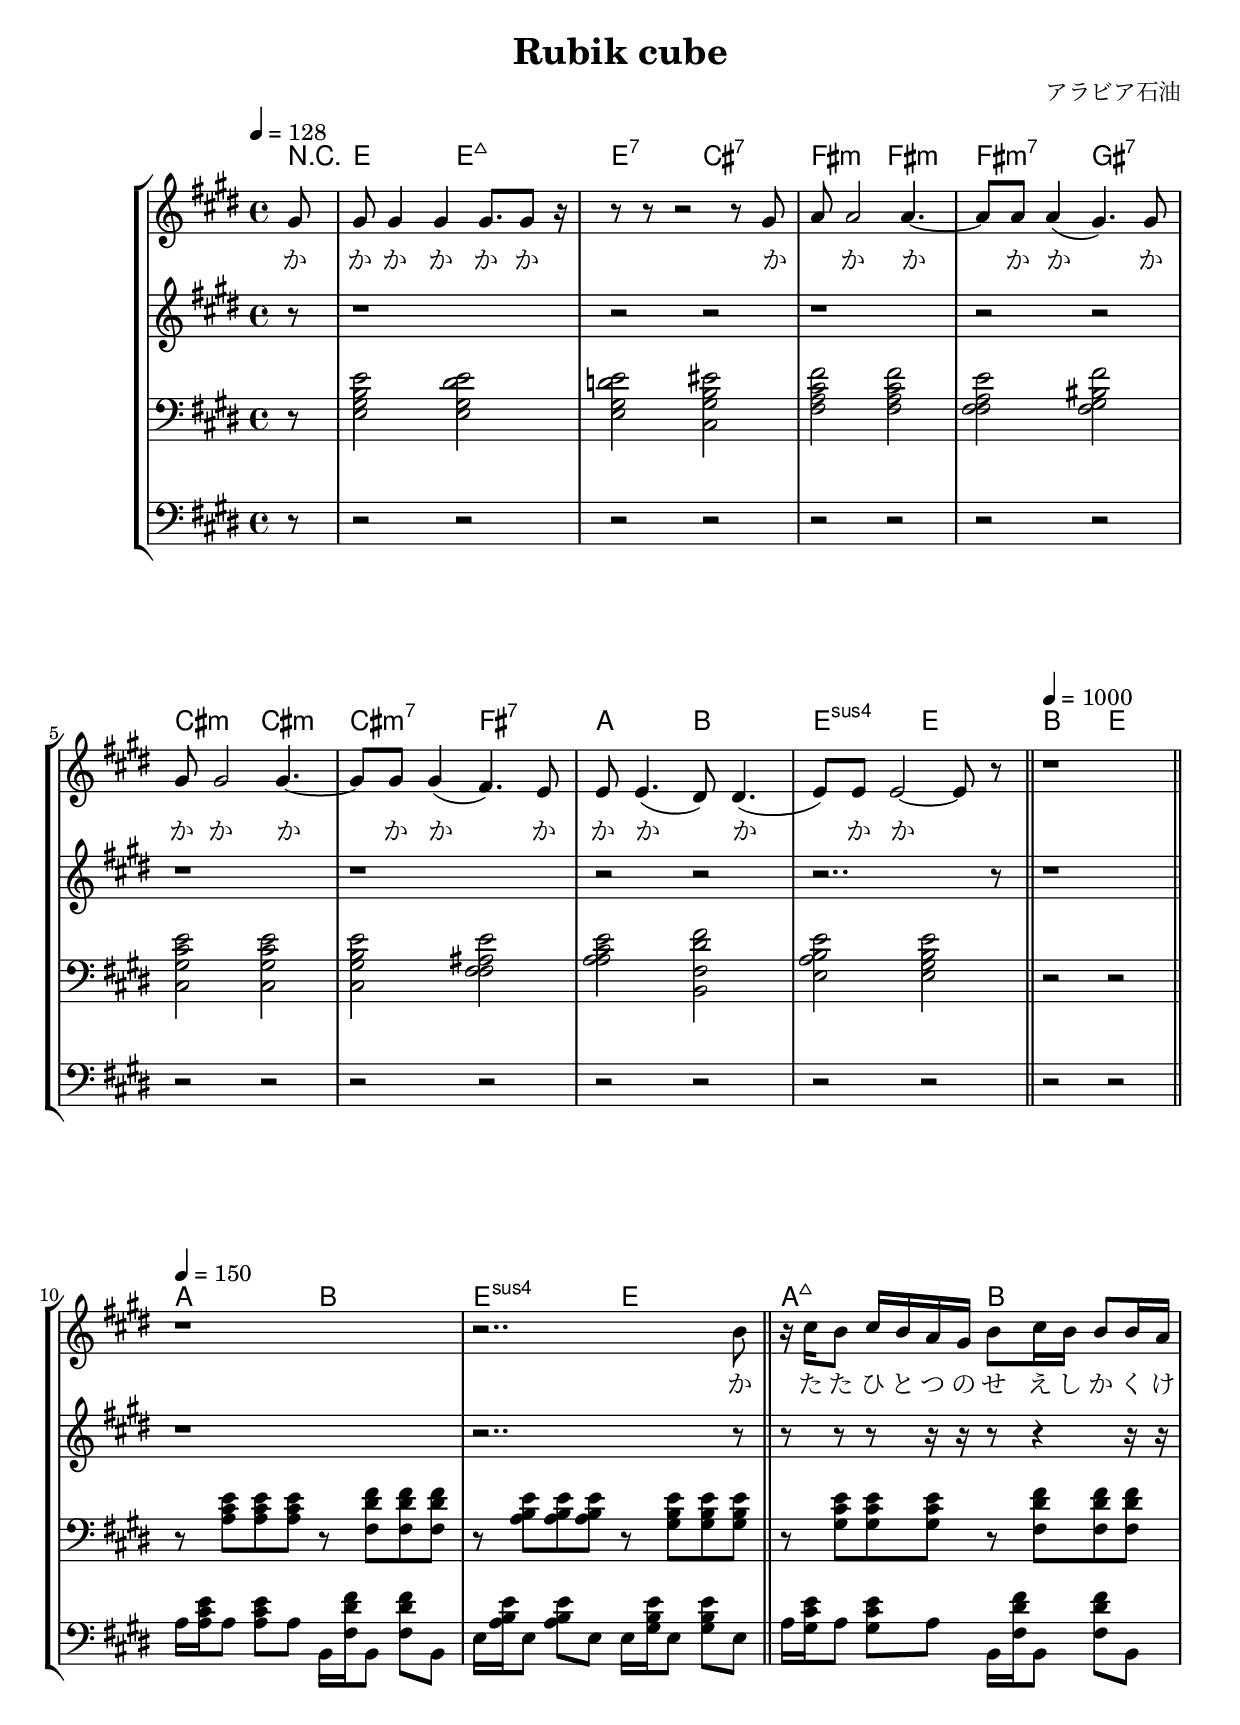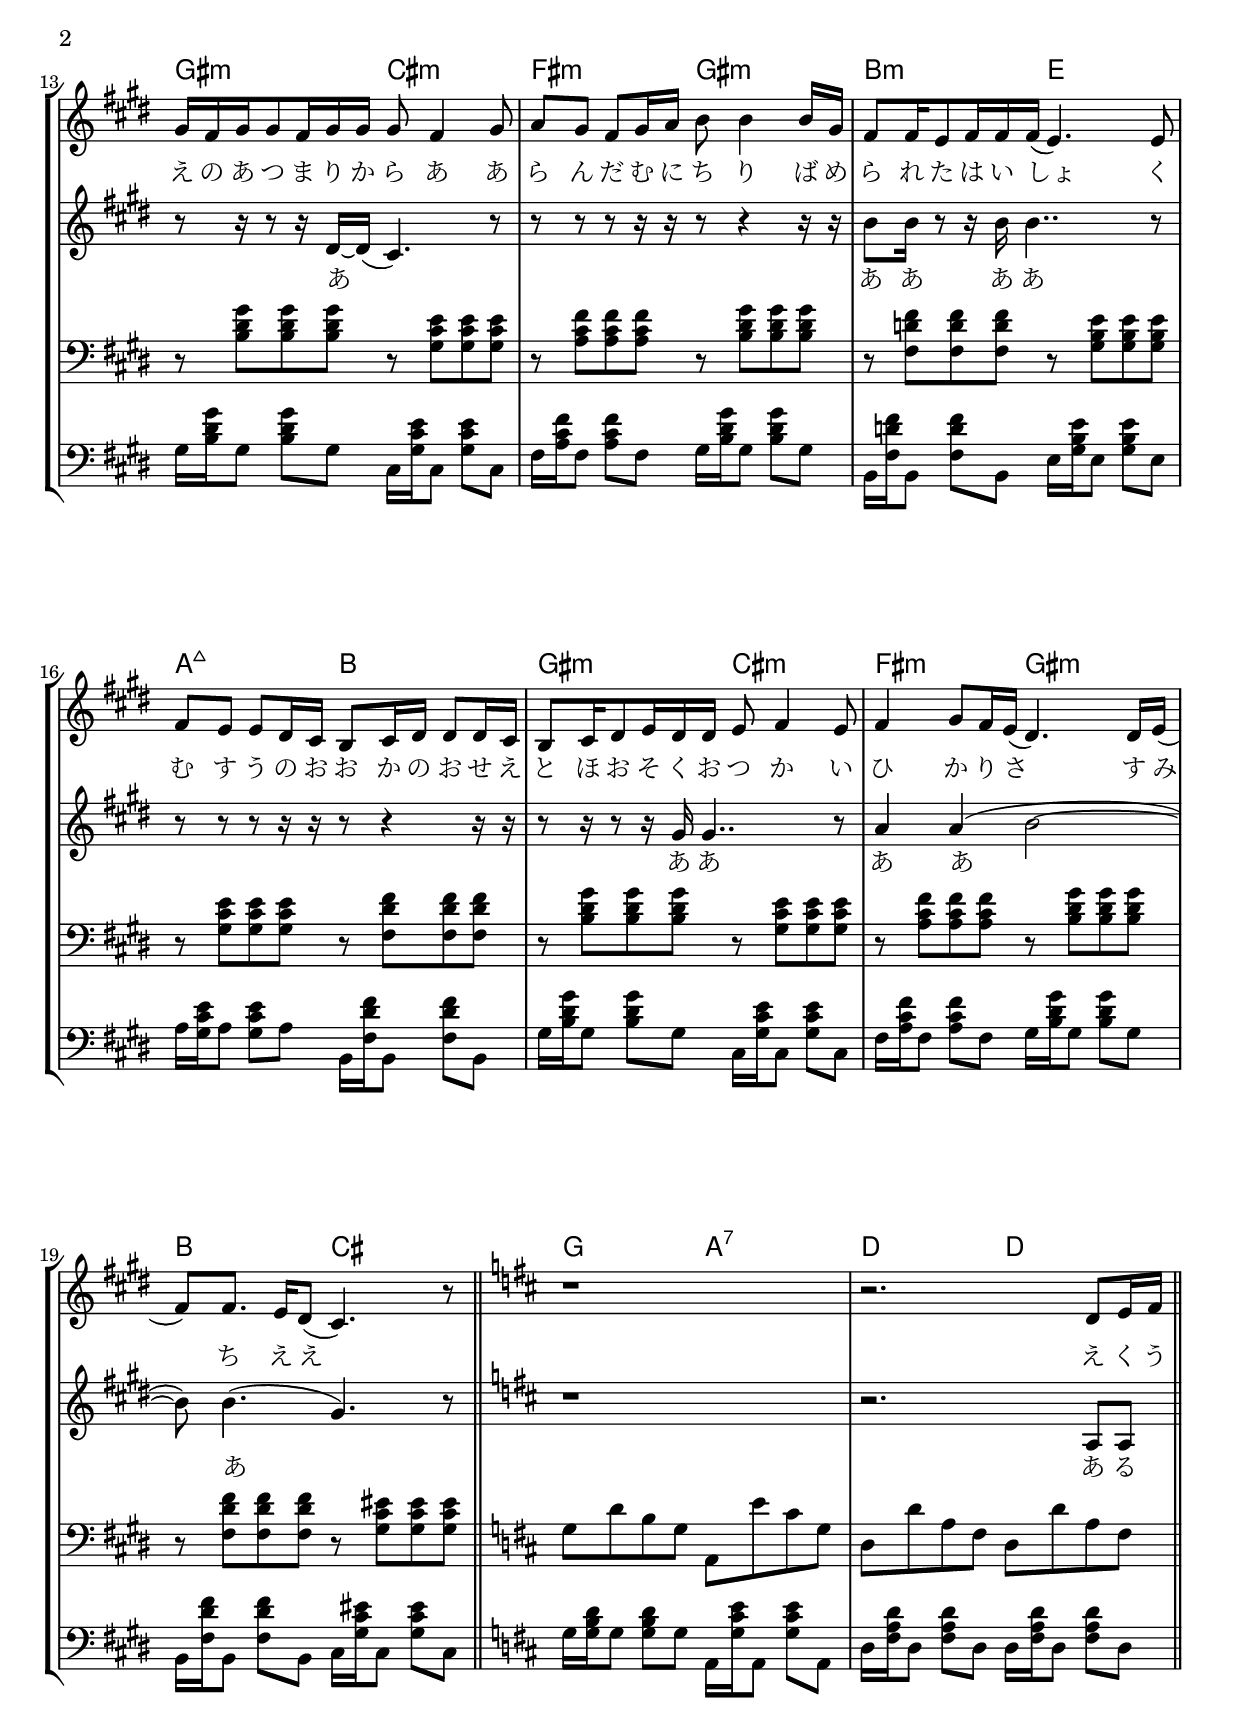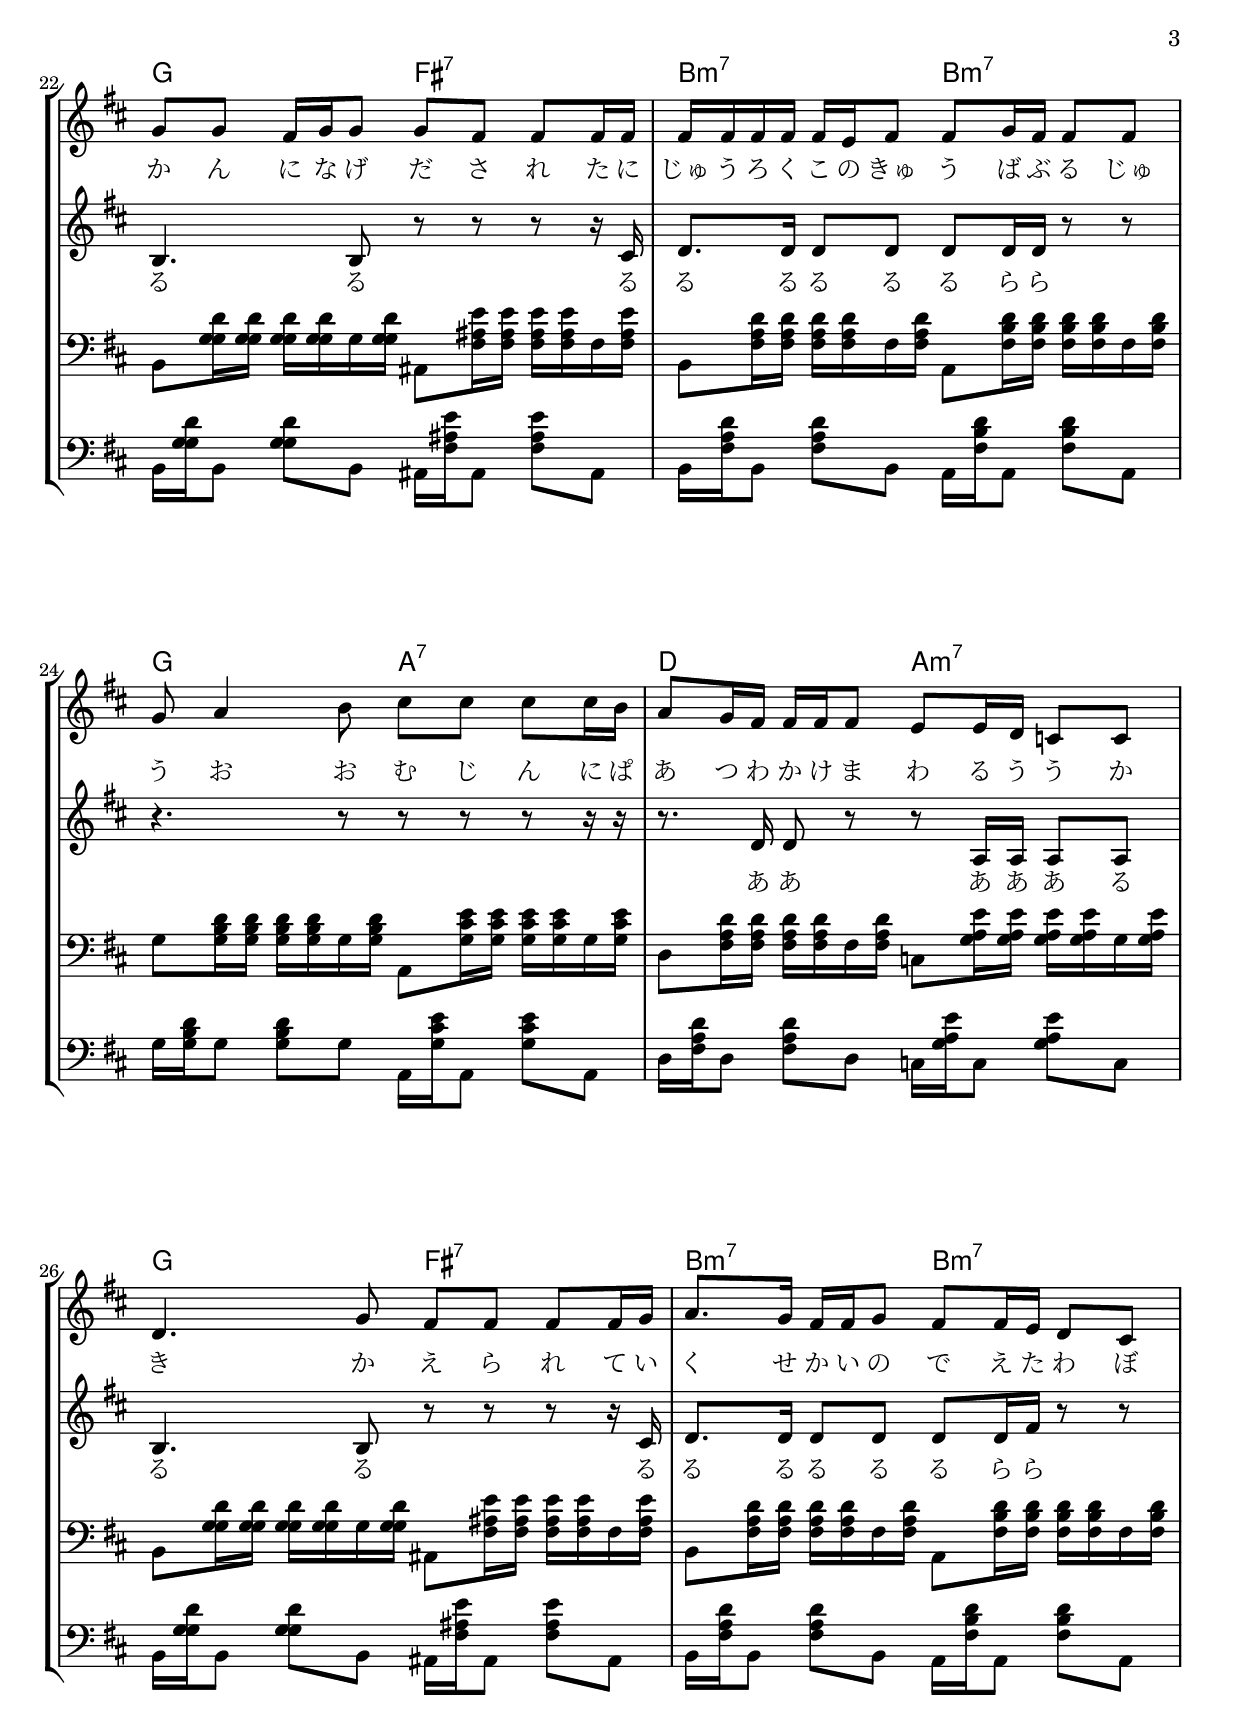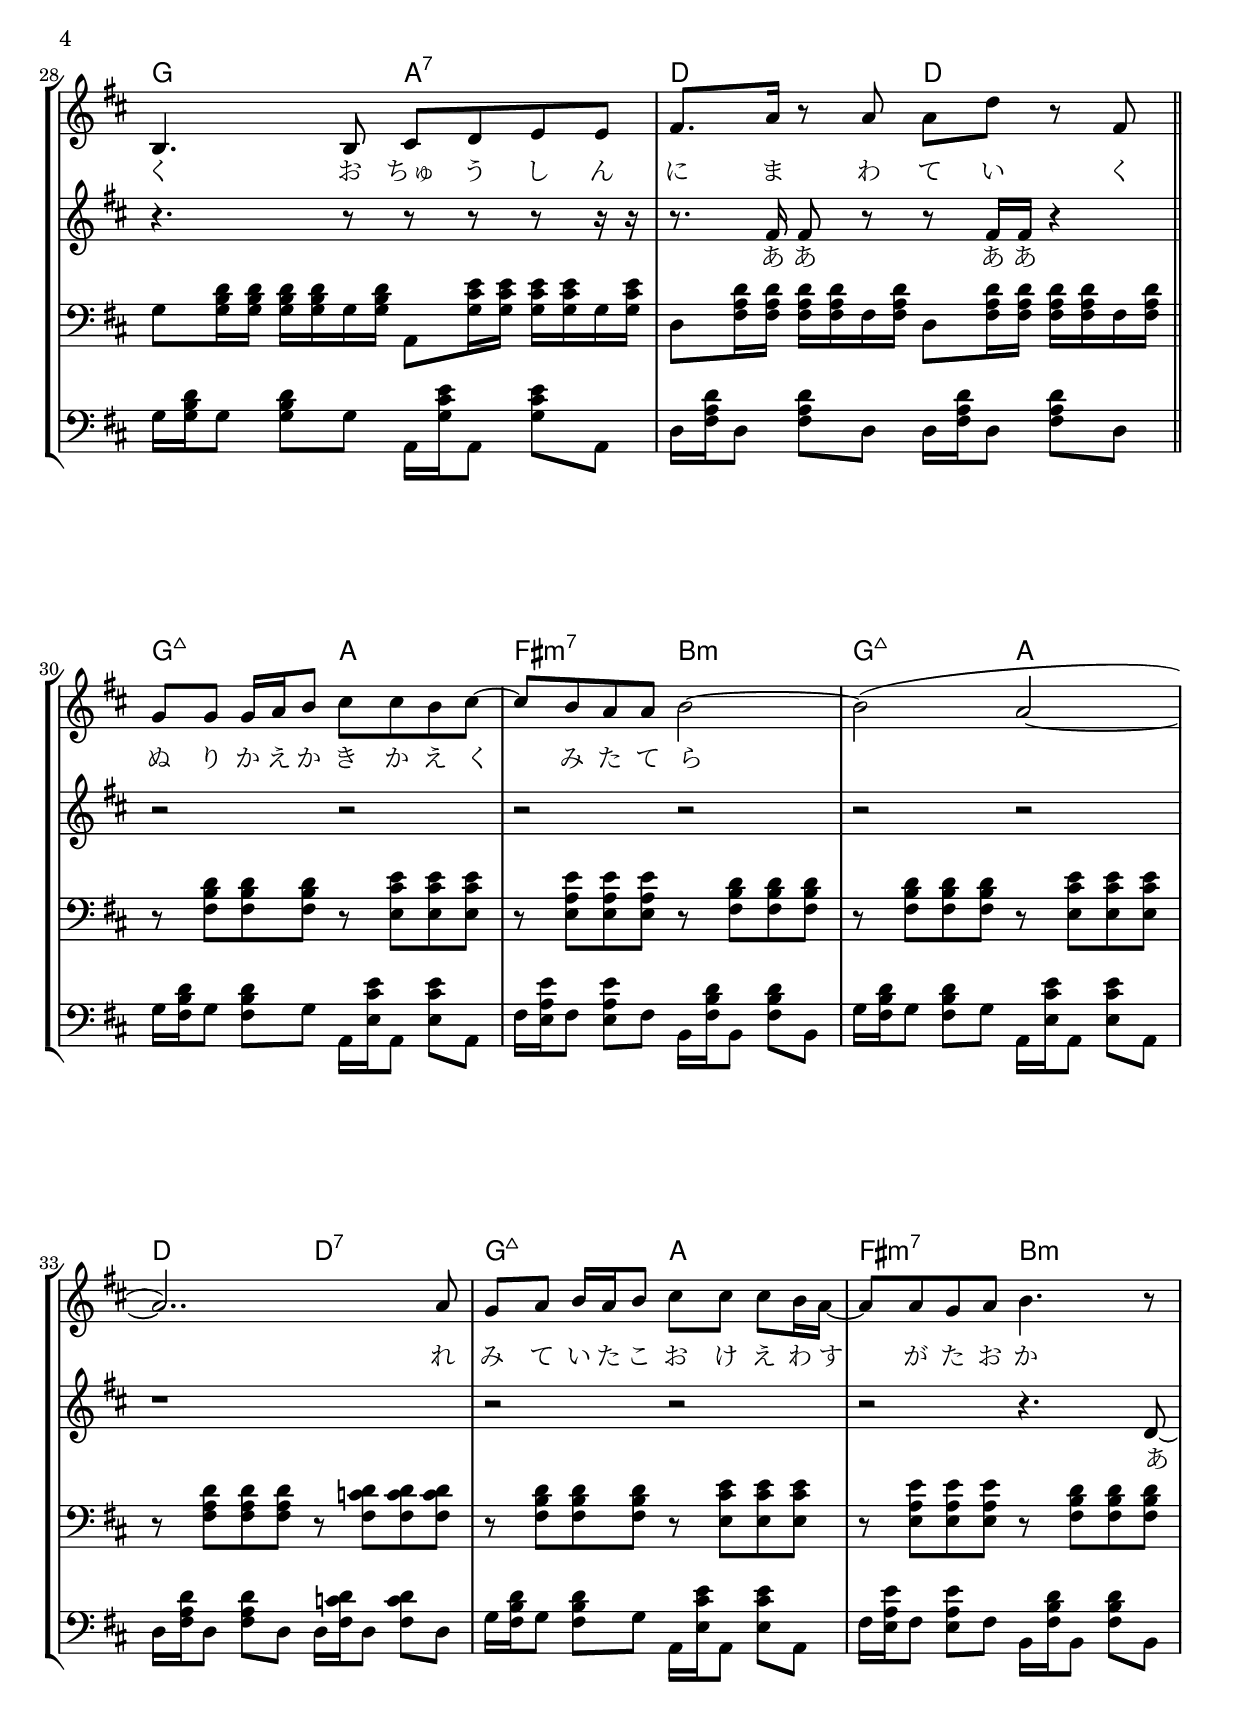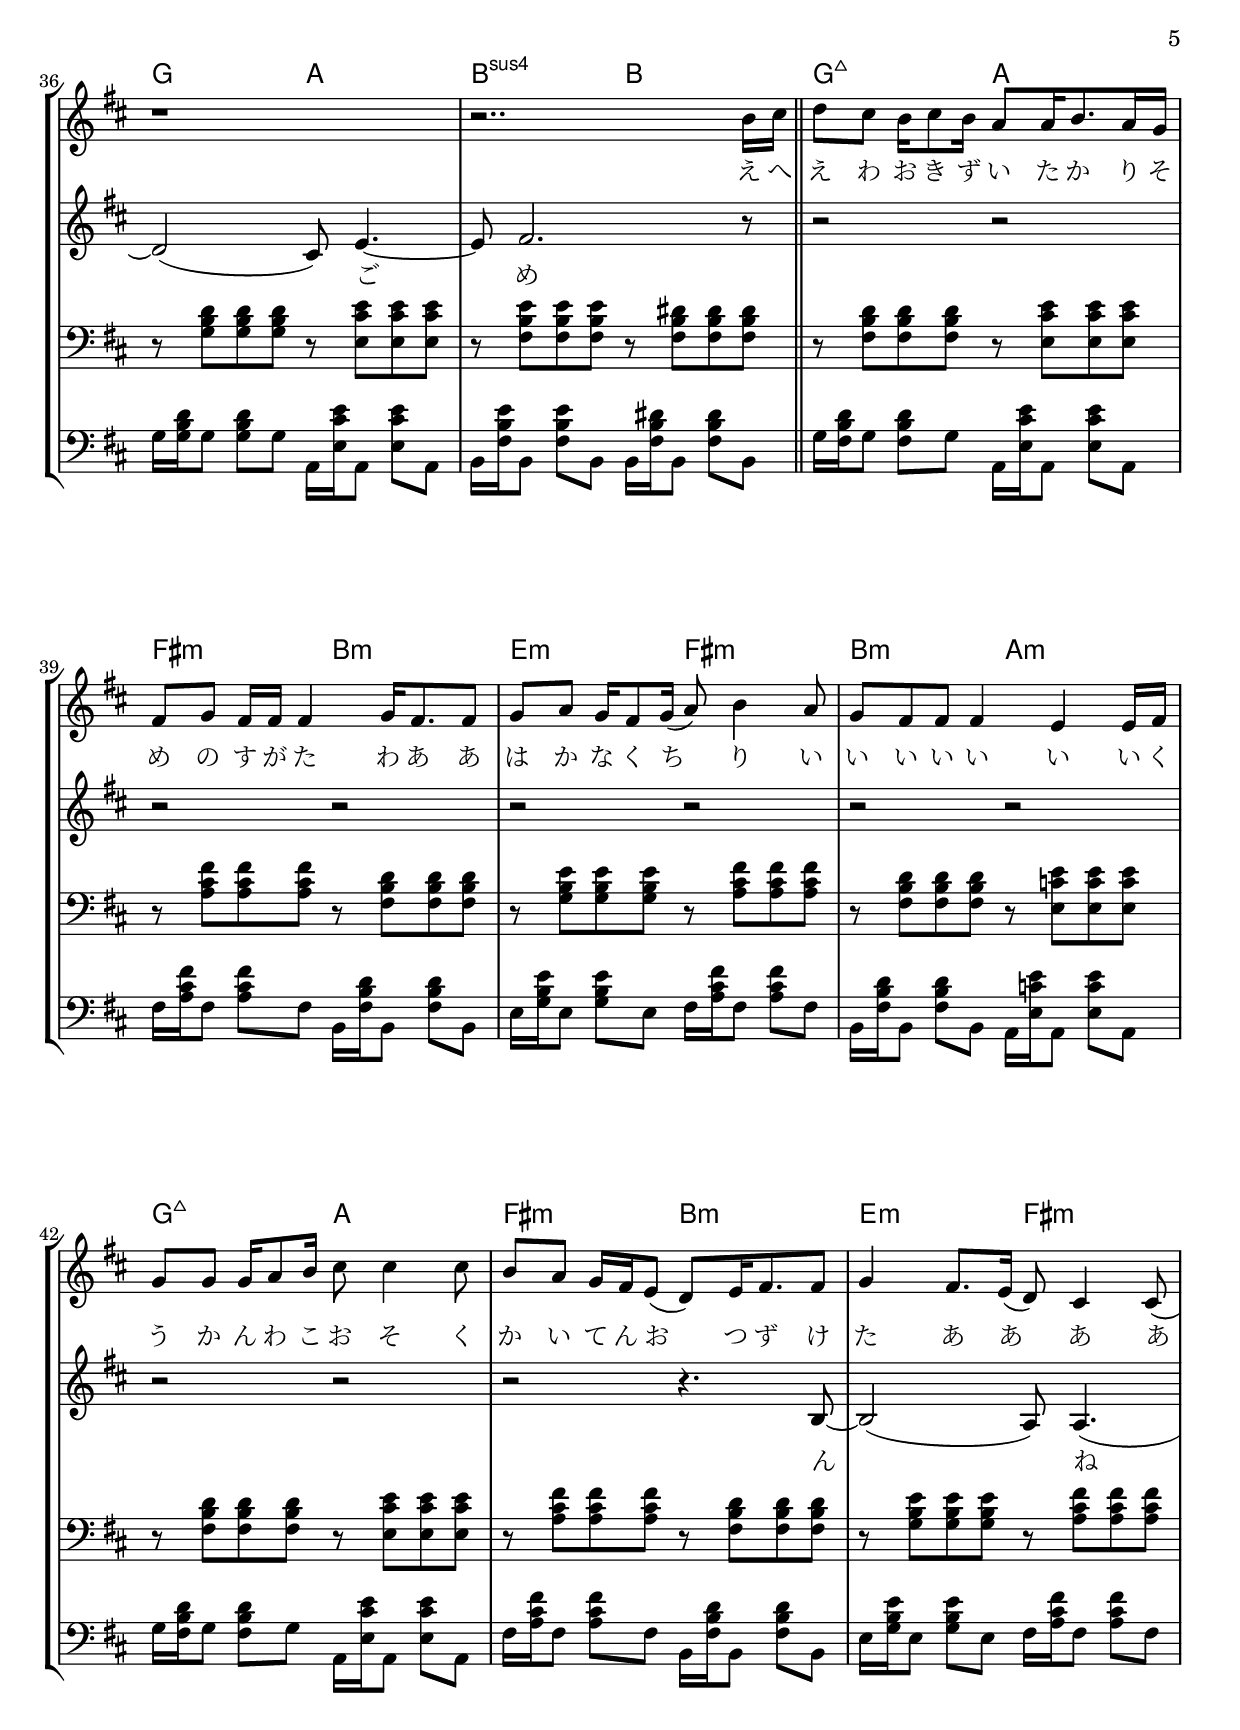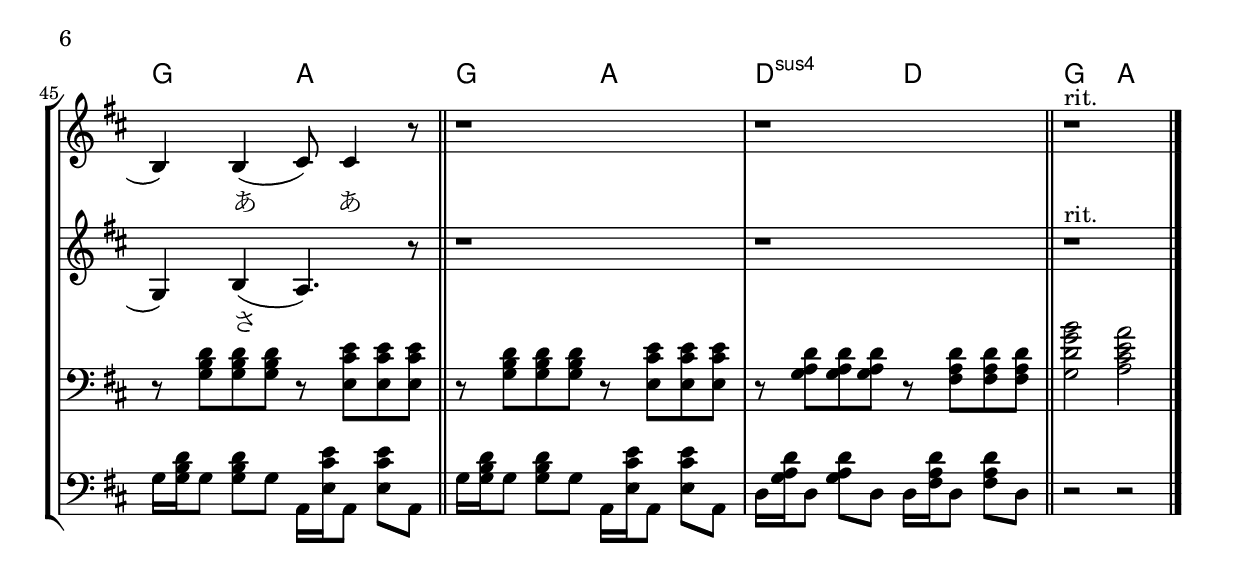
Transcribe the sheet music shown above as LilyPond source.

\version "2.12.1"

\header {
	title = \markup {"Rubik cube"}
	composer = \markup \center-column {アラビア石油}
}

harmony = \chordmode {
		r8e2 e:maj7 e:7 cis:7 fis:m fis:m fis:min7 gis:7 cis:m cis:m cis:min7 fis:7 a b e:sus4 e 

	b e 

	a b e:sus4 e 

	a:maj7 b gis:m cis:m fis:m gis:m b:m e a:maj7 b gis:m cis:m fis:m gis:m b cis 

	g a:7 d d 

	g fis:7 b:min7 b:min7 g a:7 d a:min7 g fis:7 b:min7 b:min7 g a:7 d d 

	g:maj7 a fis:min7 b:m g:maj7 a d d:7 g:maj7 a fis:min7 b:m g a b:sus4 b 

	g:maj7 a fis:m b:m e:m fis:m b:m a:m g:maj7 a fis:m b:m e:m fis:m g a 

	g a d:sus4 d 

	g a 
}

melody = {
	\set Staff.midiInstrument = #"Woodblock"
	\partial 8*1
		\key e \major
	\tempo 4 = 128
gis'8 
	gis'8  gis'4  gis'4  gis'8.  gis'8  r16~ 
	r8  r8  r2~r8  gis'8 
	a'8  a'2  a'4.~ 
	a'8  a'8  a'4  (gis'4.)  gis'8 
	gis'8  gis'2  gis'4.~ 
	gis'8  gis'8  gis'4  (fis'4.)  e'8 
	e'8  e'4.  (dis'8)  dis'4. 
	(e'8)  e'8  e'2~e'8  	r8 	\tempo 4 = 1000
	r1   
	\tempo 4 = 150
	r1 | r2.. 
	\set Staff.midiInstrument = #"mmi0.42"
	b'8 
	r16  cis''16  b'8  cis''16  b'16  a'16  gis'16  b'8  cis''16  b'16  b'8  b'16  a'16 
	gis'16  fis'16  gis'16  gis'8  fis'16  gis'16  gis'16  gis'8  fis'4  gis'8 
	a'8  gis'8  fis'8  gis'16  a'16  b'8  b'4  b'16  gis'16 
	fis'8  fis'16  e'8  fis'16  fis'16  fis'16  (e'4.)  e'8 
	fis'8  e'8  e'8  dis'16  cis'16  b8  cis'16  dis'16  dis'8  dis'16  cis'16 
	b8  cis'16  dis'8  e'16  dis'16  dis'16  e'8  fis'4  e'8 
	fis'4  gis'8  fis'16  e'16  (dis'4.)  dis'16  e'16 
	(fis'8)  fis'8.  e'16  dis'8  (cis'4.)  	r8 	\key d \major
	r1 | r2. 
	\set Staff.midiInstrument = #"mmi0.42"
	d'8  e'16  fis'16 
	g'8  g'8  fis'16  g'16  g'8  g'8  fis'8  fis'8  fis'16  fis'16 
	fis'16  fis'16  fis'16  fis'16  fis'16  e'16  fis'8  fis'8  g'16  fis'16  fis'8  fis'8 
	g'8  a'4  b'8  cis''8  cis''8  cis''8  cis''16  b'16 
	a'8  g'16  fis'16  fis'16  fis'16  fis'8  e'8  e'16  d'16  c'8  c'8 
	d'4.  g'8  fis'8  fis'8  fis'8  fis'16  g'16 
	a'8.  g'16  fis'16  fis'16  g'8  fis'8  fis'16  e'16  d'8  cis'8 
	b4.  b8  cis'8  d'8  e'8  e'8 
	fis'8.  a'16  r8  a'8  a'8  d''8  	r8 	\set Staff.midiInstrument = #"mmi0.42"
	fis'8 
	g'8  g'8  g'16  a'16  b'8  cis''8  cis''8  b'8  cis''8~ 
	cis''8  b'8  a'8  a'8  b'2~ 
	b'2  (a'2~ 
	a'2..)  a'8 
	g'8  a'8  b'16  a'16  b'8  cis''8  cis''8  cis''8  b'16  a'16~ 
	a'8  a'8  g'8  a'8  b'4.  	r8 r1 r2.. 	\set Staff.midiInstrument = #"mmi0.42"
	b'16  cis''16 
	d''8  cis''8  b'16  cis''8  b'16  a'8  a'16  b'8.  a'16  g'16 
	fis'8  g'8  fis'16  fis'16  fis'4  g'16  fis'8.  fis'8 
	g'8  a'8  g'16  fis'8  g'16  (a'8)  b'4  a'8 
	g'8  fis'8  fis'8  fis'4  e'4  e'16  fis'16 
	g'8  g'8  g'16  a'8  b'16  cis''8  cis''4  cis''8 
	b'8  a'8  g'16  fis'16  e'8  (d'8)  e'16  fis'8.  fis'8 
	g'4  fis'8.  e'16  (d'8)  cis'4  cis'8 
	(b4)  b4  (cis'8)  cis'4  	r8 	r1 | r1   
	r1^"rit." \bar "|."
}

words = \lyricmode {
	か  か  か  か  か  か  か  か  か  か  か  か  か  か  か  か  か  か  か  か  か  か  か  か  
	
	
	た  た  ひ  と  つ  の  せ  え  し  か  く  け  え  の  あ  つ  ま  り  か  ら  あ  あ  ら  ん  だ  む  に  ち  り  ば  め  ら  れ  た  は  い  しょ  く  む  す  う  の  お  お  か  の  お  せ  え  と  ほ  お  そ  く  お  つ  か  い  ひ  か  り  さ  す  み  ち  え  え  え  
	
	く  う  か  ん  に  な  げ  だ  さ  れ  た  に  じゅ  う  ろ  く  こ  の  きゅ  う  ば  ぶ  る  じゅ  う  お  お  む  じ  ん  に  ぱ  あ  つ  わ  か  け  ま  わ  る  う  う  か  き  か  え  ら  れ  て  い  く  せ  か  い  の  で  え  た  わ  ぼ  く  お  ちゅ  う  し  ん  に  ま  わ  て  い  く  
	ぬ  り  か  え  か  き  か  え  く  み  た  て  ら  れ  み  て  い  た  こ  お  け  え  わ  す  が  た  お  か  え  
	へ  え  わ  お  き  ず  い  た  か  り  そ  め  の  す  が  た  わ  あ  あ  は  か  な  く  ち  り  い  い  い  い  い  い  い  く  う  か  ん  わ  こ  お  そ  く  か  い  て  ん  お  つ  ず  け  た  あ  あ  あ  あ  あ  あ  あ  
	
	
}

secondmelody = {
	\set Staff.midiInstrument = #"Woodblock"
	\partial 8*1
		\key e \major
	\tempo 4 = 128
r8  r1~ 
	r2  r2 
	r1~ 
	r2  r2 
	r1~ 
	r1 
	 r2  r2~ 
	r2..  	r8 	\tempo 4 = 1000
	r1   
	\tempo 4 = 150
	r1 | r2.. 
	\set Staff.midiInstrument = #"Viola"
	r8 
	r8  r8  r8  r16  r16  r8  r4  r16  r16 
	r8  r16  r8  r16  dis'16  dis'16  (cis'4.)  r8 
	r8  r8  r8  r16  r16  r8  r4  r16  r16 
	b'8  b'16  r8  r16  b'16  b'4..  r8 
	r8  r8  r8  r16  r16  r8  r4  r16  r16 
	r8  r16  r8  r16  gis'16  gis'4..  r8 
	a'4  a'4  (b'2~ 
	b'8)  b'4.  (gis'4.)  	r8 	\key d \major
	r1 | r2. 
	\set Staff.midiInstrument = #"Acoustic grand"
	a8  a8 
	b4.  b8  r8  r8  r8  r16  cis'16 
	d'8.  d'16  d'8  d'8  d'8  d'16  d'16  r8  r8 
	r4.  r8  r8  r8  r8  r16  r16 
	r8.  d'16  d'8  r8  r8  a16  a16  a8  a8 
	b4.  b8  r8  r8  r8  r16  cis'16 
	d'8.  d'16  d'8  d'8  d'8  d'16  fis'16  r8  r8 
	r4.  r8  r8  r8  r8  r16  r16 
	r8.  fis'16  fis'8  r8  r8  fis'16  fis'16  	r4 	\set Staff.midiInstrument = #"Acoustic grand"
	 r2  r2 
	r2  r2 
	r2  r2 
	r1 
	r2  r2~ 
	r2  r4.  d'8 
	d'2  (cis'8)  e'4.~ 
	e'8  fis'2.  	r8 	\set Staff.midiInstrument = #"Acoustic grand"
	 r2  r2~ 
	r2  r2 
	r2  r2 
	r2  r2 
	r2  r2 
	r2  r4.  b8 
	b2  (a8)  a4. 
	(g4)  b4  (a4.)  	r8 	r1 | r1   
	r1^"rit." \bar "|."
}

secondwords = \lyricmode {
	
	
	
	あ  あ  あ  あ  あ  あ  あ  あ  あ  あ  あ  
	
	る  る  る  る  る  る  る  る  る  ら  ら  あ  あ  あ  あ  あ  る  る  る  る  る  る  る  る  る  ら  ら  あ  あ  あ  あ  あ  
	ご  め  ん  ね  
	さ  よ  な  ら  
	
	
}

tempochange = {
	\tempo 4 = 128
	r1 | r1 | r1 | r1 | r1 | r1 | r1 | r1 \bar "||"
	\tempo 4 = 1000
	r1 \bar "||"
	\tempo 4 = 150
	r1 | r1 \bar "||"
	\tempo 4 = 150
	r1 | r1 | r1 | r1 | r1 | r1 | r1 | r1 \bar "||"
	\tempo 4 = 150
	r1 | r1 \bar "||"
	\tempo 4 = 150
	r1 | r1 | r1 | r1 | r1 | r1 | r1 | r1 \bar "||"
	\tempo 4 = 150
	r1 | r1 | r1 | r1 | r1 | r1 | r1 | r1 \bar "||"
	\tempo 4 = 150
	r1 | r1 | r1 | r1 | r1 | r1 | r1 | r1 \bar "||"
	\tempo 4 = 150
	r1 | r1 \bar "||"
	\tempo 4 = 150
	\tempo 4 = 112 r2 \tempo 4 = 100 r2 \bar "|."
}

mainacc = {
	\clef bass
	\set Staff.midiInstrument = #"Acoustic grand"
	\key e \major
	\tempo 4 = 128
	\partial 8*1
	r8	<e gis b e'>2
	<e gis dis' e'>2
	<e gis d' e'>2
	<cis gis b eis'>2
	<fis a cis' fis'>2
	<fis a cis' fis'>2
	<fis fis a e'>2
	<gis fis bis fis'>2
	<cis gis cis' e'>2
	<cis gis cis' e'>2
	<cis gis b e'>2
	<fis fis ais e'>2
	<a a cis' e'>2
	<b, fis dis' fis'>2
	<e a b e'>2
	<e gis b e'>2
	\bar "||"

	\set Staff.midiInstrument = #"Agogo"
	\tempo 4 = 1000
	r2
	r2
	\bar "||"

	\set Staff.midiInstrument = #"String Ensemble 1"
	\tempo 4 = 150
	r8 <a cis' e'>8 <a cis' e'>8 <a cis' e'>8
	r8 <fis dis' fis'>8 <fis dis' fis'>8 <fis dis' fis'>8
	r8 <a b e'>8 <a b e'>8 <a b e'>8
	r8 <gis b e'>8 <gis b e'>8 <gis b e'>8
	\bar "||"

	\set Staff.midiInstrument = #"String Ensemble 1"
	r8 <gis cis' e'>8 <gis cis' e'>8 <gis cis' e'>8
	r8 <fis dis' fis'>8 <fis dis' fis'>8 <fis dis' fis'>8
	r8 <b dis' gis'>8 <b dis' gis'>8 <b dis' gis'>8
	r8 <gis cis' e'>8 <gis cis' e'>8 <gis cis' e'>8
	r8 <a cis' fis'>8 <a cis' fis'>8 <a cis' fis'>8
	r8 <b dis' gis'>8 <b dis' gis'>8 <b dis' gis'>8
	r8 <fis d' fis'>8 <fis d' fis'>8 <fis d' fis'>8
	r8 <gis b e'>8 <gis b e'>8 <gis b e'>8
	r8 <gis cis' e'>8 <gis cis' e'>8 <gis cis' e'>8
	r8 <fis dis' fis'>8 <fis dis' fis'>8 <fis dis' fis'>8
	r8 <b dis' gis'>8 <b dis' gis'>8 <b dis' gis'>8
	r8 <gis cis' e'>8 <gis cis' e'>8 <gis cis' e'>8
	r8 <a cis' fis'>8 <a cis' fis'>8 <a cis' fis'>8
	r8 <b dis' gis'>8 <b dis' gis'>8 <b dis' gis'>8
	r8 <fis dis' fis'>8 <fis dis' fis'>8 <fis dis' fis'>8
	r8 <gis cis' eis'>8 <gis cis' eis'>8 <gis cis' eis'>8
	\bar "||"

	\set Staff.midiInstrument = #"Acoustic grand"
	\key d \major
	g8 d' b g
	a,8 e' cis' g
	d8 d' a fis
	d8 d' a fis
	\bar "||"

	\set Staff.midiInstrument = #"Electric Piano2"
	b,8 <g g d'>16 <g g d'>16   <g g d'>16 <g g d'>16   g16 <g g d'>16
	ais,8 <fis ais e'>16 <fis ais e'>16   <fis ais e'>16 <fis ais e'>16   fis16 <fis ais e'>16
	b,8 <fis a d'>16 <fis a d'>16   <fis a d'>16 <fis a d'>16   fis16 <fis a d'>16
	a,8 <fis b d'>16 <fis b d'>16   <fis b d'>16 <fis b d'>16   fis16 <fis b d'>16
	g8 <g b d'>16 <g b d'>16   <g b d'>16 <g b d'>16   g16 <g b d'>16
	a,8 <g cis' e'>16 <g cis' e'>16   <g cis' e'>16 <g cis' e'>16   g16 <g cis' e'>16
	d8 <fis a d'>16 <fis a d'>16   <fis a d'>16 <fis a d'>16   fis16 <fis a d'>16
	c8 <g a e'>16 <g a e'>16   <g a e'>16 <g a e'>16   g16 <g a e'>16
	b,8 <g g d'>16 <g g d'>16   <g g d'>16 <g g d'>16   g16 <g g d'>16
	ais,8 <fis ais e'>16 <fis ais e'>16   <fis ais e'>16 <fis ais e'>16   fis16 <fis ais e'>16
	b,8 <fis a d'>16 <fis a d'>16   <fis a d'>16 <fis a d'>16   fis16 <fis a d'>16
	a,8 <fis b d'>16 <fis b d'>16   <fis b d'>16 <fis b d'>16   fis16 <fis b d'>16
	g8 <g b d'>16 <g b d'>16   <g b d'>16 <g b d'>16   g16 <g b d'>16
	a,8 <g cis' e'>16 <g cis' e'>16   <g cis' e'>16 <g cis' e'>16   g16 <g cis' e'>16
	d8 <fis a d'>16 <fis a d'>16   <fis a d'>16 <fis a d'>16   fis16 <fis a d'>16
	d8 <fis a d'>16 <fis a d'>16   <fis a d'>16 <fis a d'>16   fis16 <fis a d'>16
	\bar "||"

	\set Staff.midiInstrument = #"Slap Bass 1"
	r8 <fis b d'>8 <fis b d'>8 <fis b d'>8
	r8 <e cis' e'>8 <e cis' e'>8 <e cis' e'>8
	r8 <e a e'>8 <e a e'>8 <e a e'>8
	r8 <fis b d'>8 <fis b d'>8 <fis b d'>8
	r8 <fis b d'>8 <fis b d'>8 <fis b d'>8
	r8 <e cis' e'>8 <e cis' e'>8 <e cis' e'>8
	r8 <fis a d'>8 <fis a d'>8 <fis a d'>8
	r8 <fis c' d'>8 <fis c' d'>8 <fis c' d'>8
	r8 <fis b d'>8 <fis b d'>8 <fis b d'>8
	r8 <e cis' e'>8 <e cis' e'>8 <e cis' e'>8
	r8 <e a e'>8 <e a e'>8 <e a e'>8
	r8 <fis b d'>8 <fis b d'>8 <fis b d'>8
	r8 <g b d'>8 <g b d'>8 <g b d'>8
	r8 <e cis' e'>8 <e cis' e'>8 <e cis' e'>8
	r8 <fis b e'>8 <fis b e'>8 <fis b e'>8
	r8 <fis b dis'>8 <fis b dis'>8 <fis b dis'>8
	\bar "||"

	\set Staff.midiInstrument = #"Woodblock"
	r8 <fis b d'>8 <fis b d'>8 <fis b d'>8
	r8 <e cis' e'>8 <e cis' e'>8 <e cis' e'>8
	r8 <a cis' fis'>8 <a cis' fis'>8 <a cis' fis'>8
	r8 <fis b d'>8 <fis b d'>8 <fis b d'>8
	r8 <g b e'>8 <g b e'>8 <g b e'>8
	r8 <a cis' fis'>8 <a cis' fis'>8 <a cis' fis'>8
	r8 <fis b d'>8 <fis b d'>8 <fis b d'>8
	r8 <e c' e'>8 <e c' e'>8 <e c' e'>8
	r8 <fis b d'>8 <fis b d'>8 <fis b d'>8
	r8 <e cis' e'>8 <e cis' e'>8 <e cis' e'>8
	r8 <a cis' fis'>8 <a cis' fis'>8 <a cis' fis'>8
	r8 <fis b d'>8 <fis b d'>8 <fis b d'>8
	r8 <g b e'>8 <g b e'>8 <g b e'>8
	r8 <a cis' fis'>8 <a cis' fis'>8 <a cis' fis'>8
	r8 <g b d'>8 <g b d'>8 <g b d'>8
	r8 <e cis' e'>8 <e cis' e'>8 <e cis' e'>8
	\bar "||"

	\set Staff.midiInstrument = #"Acoustic grand"
	r8 <g b d'>8 <g b d'>8 <g b d'>8
	r8 <e cis' e'>8 <e cis' e'>8 <e cis' e'>8
	r8 <g a d'>8 <g a d'>8 <g a d'>8
	r8 <fis a d'>8 <fis a d'>8 <fis a d'>8
	\bar "||"

	\set Staff.midiInstrument = #"Agogo"
	<g d' g' b'>2
	<a cis' e' a'>2
	\bar "|."
}

subacc = {
	\clef bass
	\set Staff.midiInstrument = #"Acoustic grand"
	\key e \major
	\tempo 4 = 128
	\partial 8*1
	r8	r2
	r2
	r2
	r2
	r2
	r2
	r2
	r2
	r2
	r2
	r2
	r2
	r2
	r2
	r2
	r2
	\bar "||"

	\set Staff.midiInstrument = #"Acoustic grand"
	\tempo 4 = 1000
	r2
	r2
	\bar "||"

	\set Staff.midiInstrument = #"Bagpipe"
	\tempo 4 = 150
	a16 <a cis' e'>16 a8 <a cis' e'>8 a8
	b,16 <fis dis' fis'>16 b,8 <fis dis' fis'>8 b,8
	e16 <a b e'>16 e8 <a b e'>8 e8
	e16 <gis b e'>16 e8 <gis b e'>8 e8
	\bar "||"

	\set Staff.midiInstrument = #"Bagpipe"
	a16 <gis cis' e'>16 a8 <gis cis' e'>8 a8
	b,16 <fis dis' fis'>16 b,8 <fis dis' fis'>8 b,8
	gis16 <b dis' gis'>16 gis8 <b dis' gis'>8 gis8
	cis16 <gis cis' e'>16 cis8 <gis cis' e'>8 cis8
	fis16 <a cis' fis'>16 fis8 <a cis' fis'>8 fis8
	gis16 <b dis' gis'>16 gis8 <b dis' gis'>8 gis8
	b,16 <fis d' fis'>16 b,8 <fis d' fis'>8 b,8
	e16 <gis b e'>16 e8 <gis b e'>8 e8
	a16 <gis cis' e'>16 a8 <gis cis' e'>8 a8
	b,16 <fis dis' fis'>16 b,8 <fis dis' fis'>8 b,8
	gis16 <b dis' gis'>16 gis8 <b dis' gis'>8 gis8
	cis16 <gis cis' e'>16 cis8 <gis cis' e'>8 cis8
	fis16 <a cis' fis'>16 fis8 <a cis' fis'>8 fis8
	gis16 <b dis' gis'>16 gis8 <b dis' gis'>8 gis8
	b,16 <fis dis' fis'>16 b,8 <fis dis' fis'>8 b,8
	cis16 <gis cis' eis'>16 cis8 <gis cis' eis'>8 cis8
	\bar "||"

	\set Staff.midiInstrument = #"Acoustic grand"
	\key d \major
	g16 <g b d'>16 g8 <g b d'>8 g8
	a,16 <g cis' e'>16 a,8 <g cis' e'>8 a,8
	d16 <fis a d'>16 d8 <fis a d'>8 d8
	d16 <fis a d'>16 d8 <fis a d'>8 d8
	\bar "||"

	\set Staff.midiInstrument = #"Bagpipe"
	b,16 <g g d'>16 b,8 <g g d'>8 b,8
	ais,16 <fis ais e'>16 ais,8 <fis ais e'>8 ais,8
	b,16 <fis a d'>16 b,8 <fis a d'>8 b,8
	a,16 <fis b d'>16 a,8 <fis b d'>8 a,8
	g16 <g b d'>16 g8 <g b d'>8 g8
	a,16 <g cis' e'>16 a,8 <g cis' e'>8 a,8
	d16 <fis a d'>16 d8 <fis a d'>8 d8
	c16 <g a e'>16 c8 <g a e'>8 c8
	b,16 <g g d'>16 b,8 <g g d'>8 b,8
	ais,16 <fis ais e'>16 ais,8 <fis ais e'>8 ais,8
	b,16 <fis a d'>16 b,8 <fis a d'>8 b,8
	a,16 <fis b d'>16 a,8 <fis b d'>8 a,8
	g16 <g b d'>16 g8 <g b d'>8 g8
	a,16 <g cis' e'>16 a,8 <g cis' e'>8 a,8
	d16 <fis a d'>16 d8 <fis a d'>8 d8
	d16 <fis a d'>16 d8 <fis a d'>8 d8
	\bar "||"

	\set Staff.midiInstrument = #"Bagpipe"
	g16 <fis b d'>16 g8 <fis b d'>8 g8
	a,16 <e cis' e'>16 a,8 <e cis' e'>8 a,8
	fis16 <e a e'>16 fis8 <e a e'>8 fis8
	b,16 <fis b d'>16 b,8 <fis b d'>8 b,8
	g16 <fis b d'>16 g8 <fis b d'>8 g8
	a,16 <e cis' e'>16 a,8 <e cis' e'>8 a,8
	d16 <fis a d'>16 d8 <fis a d'>8 d8
	d16 <fis c' d'>16 d8 <fis c' d'>8 d8
	g16 <fis b d'>16 g8 <fis b d'>8 g8
	a,16 <e cis' e'>16 a,8 <e cis' e'>8 a,8
	fis16 <e a e'>16 fis8 <e a e'>8 fis8
	b,16 <fis b d'>16 b,8 <fis b d'>8 b,8
	g16 <g b d'>16 g8 <g b d'>8 g8
	a,16 <e cis' e'>16 a,8 <e cis' e'>8 a,8
	b,16 <fis b e'>16 b,8 <fis b e'>8 b,8
	b,16 <fis b dis'>16 b,8 <fis b dis'>8 b,8
	\bar "||"

	\set Staff.midiInstrument = #"Bagpipe"
	g16 <fis b d'>16 g8 <fis b d'>8 g8
	a,16 <e cis' e'>16 a,8 <e cis' e'>8 a,8
	fis16 <a cis' fis'>16 fis8 <a cis' fis'>8 fis8
	b,16 <fis b d'>16 b,8 <fis b d'>8 b,8
	e16 <g b e'>16 e8 <g b e'>8 e8
	fis16 <a cis' fis'>16 fis8 <a cis' fis'>8 fis8
	b,16 <fis b d'>16 b,8 <fis b d'>8 b,8
	a,16 <e c' e'>16 a,8 <e c' e'>8 a,8
	g16 <fis b d'>16 g8 <fis b d'>8 g8
	a,16 <e cis' e'>16 a,8 <e cis' e'>8 a,8
	fis16 <a cis' fis'>16 fis8 <a cis' fis'>8 fis8
	b,16 <fis b d'>16 b,8 <fis b d'>8 b,8
	e16 <g b e'>16 e8 <g b e'>8 e8
	fis16 <a cis' fis'>16 fis8 <a cis' fis'>8 fis8
	g16 <g b d'>16 g8 <g b d'>8 g8
	a,16 <e cis' e'>16 a,8 <e cis' e'>8 a,8
	\bar "||"

	\set Staff.midiInstrument = #"Acoustic grand"
	g16 <g b d'>16 g8 <g b d'>8 g8
	a,16 <e cis' e'>16 a,8 <e cis' e'>8 a,8
	d16 <g a d'>16 d8 <g a d'>8 d8
	d16 <fis a d'>16 d8 <fis a d'>8 d8
	\bar "||"

	\set Staff.midiInstrument = #"Acoustic grand"
	r2
	r2
	\bar "|."
}

percA = {
	\drummode {
	\partial 8*1
	r8	hh4 hh8 hh2 r8  |\times 16/32{ hh2 hh8. hh8. hh4. hh2. } |hh4 hh8 hh2 r8  |hh4 hh8 hh4 hh4.  |hh4 hh8 hh2 r8  |\times 16/32{ hh2 hh8. hh8. hh4. hh2. } |hh4 hh8 hh2 r8  |\times 16/32{ hh2 hh8. hh1 r4 r16 } \bar "||"
	r1 \bar "||"
	r1 |r1 \bar "||"
	\times 16/12{ hh8. hh8. hh8. hh8. } |\times 16/12{ hh8. hh8. hh8. hh8. } |\times 16/12{ hh8. hh8. hh8. hh8. } |\times 16/12{ hh8. hh8. hh8. hh8. } |\times 16/12{ hh8. hh8. hh8. hh8. } |\times 16/12{ hh8. hh8. hh8. hh8. } |\times 16/12{ hh8. hh8. hh8. hh8. } |\times 16/12{ r8. hh4 hh8 hh8. } \bar "||"
	r1  |r2. hho4  \bar "||"
	\times 16/12{ r8 hh8. hh8. hh8. hh16 } |\times 16/12{ r8 hh8. hh16 hh4 r16 hh16 } |\times 16/12{ r8 hh8. hh8. hh8. hh16 } |\times 16/12{ hh4. hh8 hh8 hh8 } |\times 16/12{ r8 hh8. hh8. hh8. hh16 } |\times 16/12{ r8 hh8. hh16 hh4 r16 hh16 } |\times 16/12{ r8 hh8. hh8. hh8. hh16 } |\times 16/24{ hh4. hh1 r8 } \bar "||"
	r2. hho4  |r1  |r2. hho4  |r1  |r2. hho4  |r1  |r2. hho4  |r1  \bar "||"
	r2. hho4  |r1  |r2. hho4  |r1  |r2. hho4  |r1  |r2. hho4  |r1  \bar "||"
	r1  |r2. hho4  \bar "||"
	r1 \bar "|."
	}
}

percB = {
	\drummode {
	\partial 8*1
	r8	r16 hhp8 hhp8 hhp2 r8.  |\times 16/32{ r8 hhp4 hhp4 hhp8 hhp2 r8 hhp2 r8 } |r16 hhp8 hhp8 hhp2 r8.  |r16 hhp8 hhp8 hhp8. hhp2  |r16 hhp8 hhp8 hhp2 r8.  |\times 16/32{ r8 hhp4 hhp4 hhp8 hhp2 r8 hhp2 r8 } |r16 hhp8 hhp8 hhp2 r8.  |\times 16/32{ r8 hhp4 hhp4 hhp8 hhp1 r4 } \bar "||"
	r1 \bar "||"
	r1 |r1 \bar "||"
	\times 16/12{ r8. sn4. sn8. } |\times 16/12{ r8. sn4. sn8 sn16 } |\times 16/12{ r8. sn4. sn8. } |\times 16/12{ r8. sn4. sn8 sn16 } |\times 16/12{ r8. sn4. sn8. } |\times 16/12{ r8. sn4. sn8 sn16 } |\times 16/12{ r8. sn4. sn8. } |\times 16/12{ sn16 sn4 r16 sn8 sn4 } \bar "||"
	r16 hhp16 hhp8 hhp16 hhp8 hhp2 r16  |r16 hhp16 hhp8 hhp16 hhp8 hhp2 hhp16  \bar "||"
	\times 16/12{ r2. } |\times 16/12{ r4. sn8. sn16 sn8 } |\times 16/12{ r2. } |\times 16/12{ r4 r16 sn16 sn8 sn8 sn8 } |\times 16/12{ r2. } |\times 16/12{ r4. sn8. sn16 sn8 } |\times 16/12{ r2. } |\times 16/24{ r8 sn8 sn4 sn16 sn16 sn4 sn2 r8 } \bar "||"
	r4 hh4 hh2  |hh4 hh4 hh4 hh4  |hh4 hh4 hh4 r16 hh8.  |hh4 hh4 hh4 hh4  |r4 hh4 hh2  |hh4 hh4 hh4 hh4  |hh4 hh4 hh4 r16 hh8.  |r4 hh4. r16 hh8 hh8 hh16  \bar "||"
	r4 hh4 hh2  |hh4 hh4 hh4 hh4  |hh4 hh4 hh4 r16 hh8.  |hh4 hh4 hh4 hh4  |r4 hh4 hh2  |hh4 hh4 hh4 hh4  |hh4 hh4 hh4 r16 hh8.  |r4 hh4. r16 hh8 hh8 hh16  \bar "||"
	r16 hhp16 hhp8 hhp16 hhp8 hhp2 r16  |r16 hhp16 hhp8 hhp16 hhp8 hhp2 hhp16  \bar "||"
	r1 \bar "|."
	}
}

percC = {
	\drummode {
	\partial 8*1
	r8	r1  |\times 16/32{ r1 r2 hho2 } |r1  |\times 16/32{ r1 r2 hho2 } |r1  |\times 16/32{ r1 r2 hho2 } |r1  |\times 16/32{ r1 r2 hho2 } \bar "||"
	r1 \bar "||"
	r1 |r1 \bar "||"
	\times 16/12{ bd4 r16 bd16 bd4. } |\times 16/12{ bd4 r16 bd16 bd4. } |\times 16/12{ bd4 r16 bd16 bd4. } |\times 16/12{ bd4 r16 bd16 bd4. } |\times 16/12{ bd4 r16 bd16 bd4. } |\times 16/12{ bd4 r16 bd16 bd4. } |\times 16/12{ bd4 r16 bd16 bd4. } |\times 16/12{ r8 bd16 bd8 bd16 bd8 bd16 bd8 bd16 } \bar "||"
	hh8. hh8. hh2 r8  |hh8. hh8. hh4 hh4 hh8  \bar "||"
	\times 16/12{ bd4. bd4. } |\times 16/12{ bd4 r16 bd8. bd4 } |\times 16/12{ bd4. bd4. } |\times 16/12{ bd8 bd16 bd4 bd8 bd8. } |\times 16/12{ bd4. bd4. } |\times 16/12{ bd4 r16 bd8. bd4 } |\times 16/12{ bd4. bd4. } |\times 16/24{ bd4. bd4. bd4 bd4. bd8 } \bar "||"
	r16 hhp8 hhp8 hhp8 hhp8 hhp8 hhp8 hhp8 hhp16  |r16 hhp8 hhp8 hhp8 hhp8 hhp8 hhp8 hhp8 hhp16  |r16 hhp8 hhp8 hhp8 hhp8 hhp8 hhp4 hhp16  |r16 hhp8 hhp8 hhp8 hhp8 hhp8 hhp8 hhp8 hhp16  |r16 hhp8 hhp8 hhp8 hhp8 hhp8 hhp8 hhp8 hhp16  |r16 hhp8 hhp8 hhp8 hhp8 hhp8 hhp8 hhp8 hhp16  |r16 hhp8 hhp8 hhp8 hhp8 hhp8 hhp4 hhp16  |r16 hhp8 hhp8 hhp8 hhp8. hhp8 hhp8 hhp8  \bar "||"
	r16 hhp8 hhp8 hhp8 hhp8 hhp8 hhp8 hhp8 hhp16  |r16 hhp8 hhp8 hhp8 hhp8 hhp8 hhp8 hhp8 hhp16  |r16 hhp8 hhp8 hhp8 hhp8 hhp8 hhp4 hhp16  |r16 hhp8 hhp8 hhp8 hhp8 hhp8 hhp8 hhp8 hhp16  |r16 hhp8 hhp8 hhp8 hhp8 hhp8 hhp8 hhp8 hhp16  |r16 hhp8 hhp8 hhp8 hhp8 hhp8 hhp8 hhp8 hhp16  |r16 hhp8 hhp8 hhp8 hhp8 hhp8 hhp4 hhp16  |r16 hhp8 hhp8 hhp8 hhp8. hhp8 hhp8 hhp8  \bar "||"
	hh8. hh8. hh2 r8  |hh8. hh8. hh4 hh4 hh8  \bar "||"
	r1 \bar "|."
	}
}

percD = {
	\drummode {
	\partial 8*1
	r8	bd8. bd8. bd2 bd8  |\times 16/32{ bd4. bd4. bd2 bd2 bd4 } |bd8. bd8. bd2 bd8  |bd8. bd8. bd2 r8  |bd8. bd8. bd2 bd8  |\times 16/32{ bd4. bd4. bd2 bd2 bd4 } |bd8. bd8. bd2 bd8  |\times 16/32{ bd4. bd4. bd8 bd2 r8 bd2 } \bar "||"
	r1 \bar "||"
	r1 |r1 \bar "||"
	\times 16/12{ r8 hhp8. hhp8. hhp8. hhp16 } |\times 16/12{ r8 hhp8. hhp8. hhp8. hhp16 } |\times 16/12{ r8 hhp8. hhp8. hhp8. hhp16 } |\times 16/12{ r8 hhp8. hhp8. hhp8. hhp16 } |\times 16/12{ r8 hhp8. hhp8. hhp8. hhp16 } |\times 16/12{ r8 hhp8. hhp8. hhp8. hhp16 } |\times 16/12{ r8 hhp8. hhp8. hhp8. hhp16 } |\times 16/12{ r4 r16 hhp4 r16 hhp8 } \bar "||"
	r2 ss2  |r2 ss2  \bar "||"
	\times 16/12{ r8. hho4. hho8. } |\times 16/12{ r8. hho2 r16 } |\times 16/12{ r8. hho4. hho8. } |\times 16/12{ r8. hho2 r16 } |\times 16/12{ r8. hho4. hho8. } |\times 16/12{ r8. hho2 r16 } |\times 16/12{ r8. hho4. hho8. } |\times 16/24{ r1 r2 } \bar "||"
	r8 sn4 sn4 sn4 sn8  |r8 sn4 sn4 sn4 sn8  |r8 sn4 sn4 sn4 sn8  |r8 sn4 sn4 sn4 sn8  |r8 sn4 sn4 sn4 sn8  |r8 sn4 sn4 sn4 sn8  |r8 sn4 sn4 sn4 sn8  |r8 sn4 sn8 sn16 sn8 sn8 sn8 sn16  \bar "||"
	r8 sn4 sn4 sn4 sn8  |r8 sn4 sn4 sn4 sn8  |r8 sn4 sn4 sn4 sn8  |r8 sn4 sn4 sn4 sn8  |r8 sn4 sn4 sn4 sn8  |r8 sn4 sn4 sn4 sn8  |r8 sn4 sn4 sn4 sn8  |r8 sn4 sn8 sn16 sn8 sn8 sn8 sn16  \bar "||"
	r2 ss2  |r2 ss2  \bar "||"
	r1 \bar "|."
	}
}

percE = {
	\drummode {
	\partial 8*1
	r8	r2 ss2  |\times 16/32{ r1 ss1 } |r2 ss2  |\times 16/32{ r1 ss1 } |r2 ss2  |\times 16/32{ r1 ss1 } |r2 ss2  |\times 16/32{ r1 ss1 } \bar "||"
	r1 \bar "||"
	r1 |r1 \bar "||"
	\times 16/12{ r2. } |r1 |r1 |r1 |\times 16/12{ r2. } |r1 |r1 |\times 16/12{ r2 r8. hho16 } \bar "||"
	bd2 r8 bd4 bd8  |bd4. bd4 bd4.  \bar "||"
	\times 16/12{ hhp4. hhp4. } |\times 16/12{ hhp2 hhp4 } |\times 16/12{ hhp4. hhp4. } |\times 16/12{ r8 hhp4 r16 hhp8 hhp8 hhp16 } |\times 16/12{ hhp4. hhp4. } |\times 16/12{ hhp2 hhp4 } |\times 16/12{ hhp4. hhp4. } |\times 16/24{ r4 hhp2 hhp2. } \bar "||"
	bd4 bd4 bd16 bd8 bd16 bd4  |bd4 bd4 bd16 bd8 bd16 bd4  |bd4 bd4 bd16 bd8 bd16 bd4  |bd4 bd4 bd16 bd8 bd16 bd4  |bd4 bd4 bd16 bd8 bd16 bd4  |bd4 bd4 bd16 bd8 bd16 bd4  |bd4 bd4 bd16 bd8 bd16 bd4  |bd4 bd8. bd8 bd8 bd8 bd8 bd16  \bar "||"
	bd4 bd4 bd16 bd8 bd16 bd4  |bd4 bd4 bd16 bd8 bd16 bd4  |bd4 bd4 bd16 bd8 bd16 bd4  |bd4 bd4 bd16 bd8 bd16 bd4  |bd4 bd4 bd16 bd8 bd16 bd4  |bd4 bd4 bd16 bd8 bd16 bd4  |bd4 bd4 bd16 bd8 bd16 bd4  |bd4 bd8. bd8 bd8 bd8 bd8 bd16  \bar "||"
	bd2 r8 bd4 bd8  |bd4. bd4 bd4.  \bar "||"
	r1 \bar "|."
	}
}

percF = {
	\drummode {
	\partial 8*1
	r8	r1 |r1 |r1 |r2 r8. sn16 sn4  |r1 |r1 |r1 |\times 16/32{ r1 sn4 sn8 sn2 r8 } \bar "||"
	r1 \bar "||"
	r1 | r1 \bar "||"
	r1 | r1 | r1 | r1 | r1 | r1 | r1 | r1 \bar "||"
	r1 | r1 \bar "||"
	\times 16/12{ r2. } |\times 16/12{ r2 r8. tomml16 } |\times 16/12{ r2. } |\times 16/12{ r2 r8. tomml16 } |\times 16/12{ r2. } |\times 16/12{ r2 r8. tomml16 } |\times 16/12{ r2. } |\times 16/24{ r1 r8 tomml8 tomml4 } \bar "||"
	cymc1  |r1 |r1 |r1 |cymc1  |r1 |r1 |cymc1  \bar "||"
	cymc1  |r1 |r1 |r1 |cymc1  |r1 |r1 |cymc1  \bar "||"
	r1 | r1 \bar "||"
	r1 \bar "|."
	}
}

percG = {
	\drummode {
	\partial 8*1
	r8	r1 |r1 |r1 |r2. r8 tomml8  |r1 |r1 |r1 |r2. r8 tomml8  \bar "||"
	r1 \bar "||"
	r1 | r1 \bar "||"
	r1 | r1 | r1 | r1 | r1 | r1 | r1 | r1 \bar "||"
	r1 | r1 \bar "||"
	r1 |r1 |r1 |r1 |r1 |r1 |r1 |\times 16/24{ r1 r4. tomfh8 } \bar "||"
	r1 | r1 | r1 | r1 | r1 | r1 | r1 | r1 \bar "||"
	r1 | r1 | r1 | r1 | r1 | r1 | r1 | r1 \bar "||"
	r1 | r1 \bar "||"
	r1 \bar "|."
	}
}

percH = {
	\drummode {
	\partial 8*1
	r8	r1 |r1 |r1 |r1 |r1 |r1 |r1 |\times 16/32{ r1 r2 r8 tommh4. } \bar "||"
	r1 \bar "||"
	r1 | r1 \bar "||"
	r1 | r1 | r1 | r1 | r1 | r1 | r1 | r1 \bar "||"
	r1 | r1 \bar "||"
	r1 | r1 | r1 | r1 | r1 | r1 | r1 | r1 \bar "||"
	r1 | r1 | r1 | r1 | r1 | r1 | r1 | r1 \bar "||"
	r1 | r1 | r1 | r1 | r1 | r1 | r1 | r1 \bar "||"
	r1 | r1 \bar "||"
	r1 \bar "|."
	}
}

percI = {
	\drummode {
	\partial 8*1
	r8	r1 |r1 |r1 |r1 |r1 |r1 |r1 |\times 16/32{ r1 r2. tomfh4 } \bar "||"
	r1 \bar "||"
	r1 | r1 \bar "||"
	r1 | r1 | r1 | r1 | r1 | r1 | r1 | r1 \bar "||"
	r1 | r1 \bar "||"
	r1 | r1 | r1 | r1 | r1 | r1 | r1 | r1 \bar "||"
	r1 | r1 | r1 | r1 | r1 | r1 | r1 | r1 \bar "||"
	r1 | r1 | r1 | r1 | r1 | r1 | r1 | r1 \bar "||"
	r1 | r1 \bar "||"
	r1 \bar "|."
	}
}

\score {
	<<
		\new StaffGroup <<
			\new ChordNames {\harmony}
			\new Voice = "melody" {\melody}
			\new Lyrics \lyricsto "melody" \words
			\new Voice = "secondmelody" {\secondmelody}
			\new Lyrics \lyricsto "secondmelody" \secondwords
			\new Staff = "mainacc" {\mainacc}
			\new Staff = "subacc" {\subacc}
		>>
	>>
	\layout { }
}
